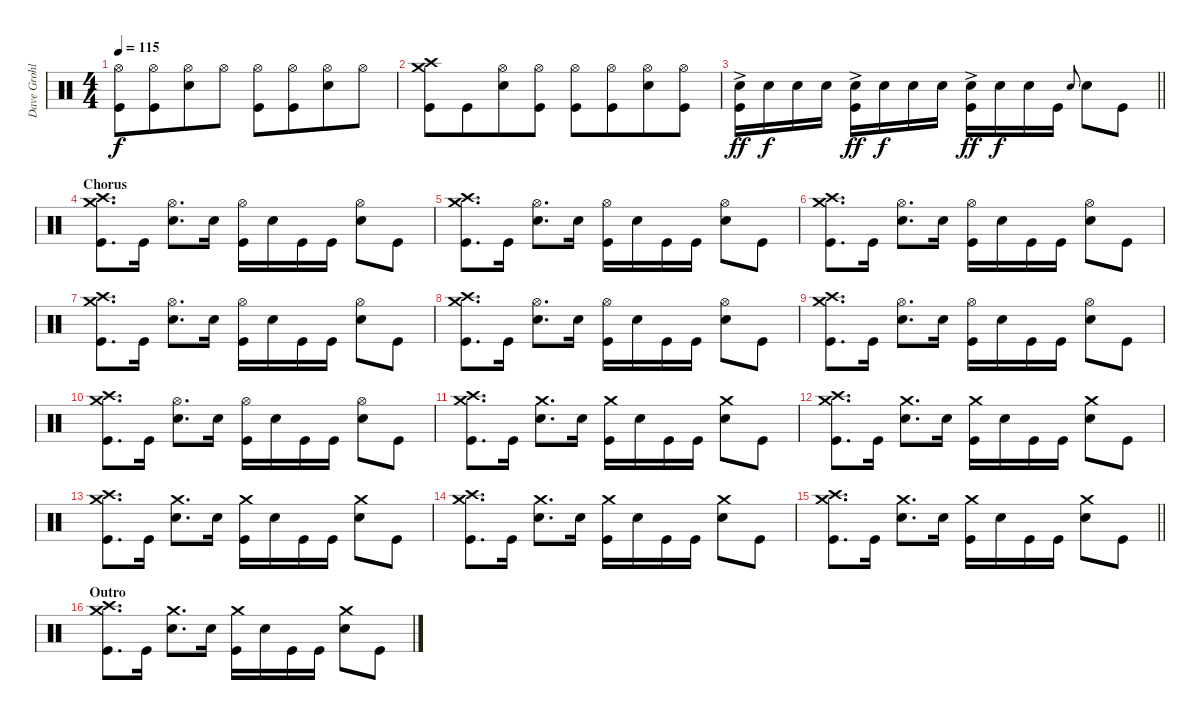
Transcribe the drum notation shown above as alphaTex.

\track ("Dave Grohl" "Dave Grohl") {instrument percussion}
\staff {score}
\articulation defaults
\ts (4 4)
\tempo 115
\clef neutral
\ks c
("Hi-Hat (open)" "Kick (hit)").8{dy f} ("Hi-Hat (open)" "Kick (hit)").8{beam merge} ("Hi-Hat (open)" "Snare (hit) 2").8 "Hi-Hat (open)".8 ("Hi-Hat (open)" "Kick (hit)").8 ("Hi-Hat (open)" "Kick (hit)").8{beam merge} ("Hi-Hat (open)" "Snare (hit) 2").8 "Hi-Hat (open)".8 |
("Crash medium (hit)" "Crash high (hit)" "Kick (hit)").8 "Kick (hit)".8{beam merge} ("Hi-Hat (open)" "Snare (hit) 2").8 ("Hi-Hat (open)" "Kick (hit)").8 ("Hi-Hat (open)" "Kick (hit)").8 ("Hi-Hat (open)" "Kick (hit)").8{beam merge} ("Hi-Hat (open)" "Snare (hit) 2").8 ("Hi-Hat (open)" "Kick (hit)").8 |
\barLineRight lightlight
("Snare (hit) 2" "Kick (hit)"{ac}).16{dy ff beam Down} "Snare (hit) 2".16{dy f beam Down} "Snare (hit) 2".16{beam Down} "Snare (hit) 2".16{beam Down} ("Snare (hit) 2" "Kick (hit)"{ac}).16{dy ff beam Down} "Snare (hit) 2".16{dy f beam Down} "Snare (hit) 2".16{beam Down} "Snare (hit) 2".16{beam Down} ("Snare (hit) 2" "Kick (hit)"{ac}).16{dy ff beam Down} "Snare (hit) 2".16{dy f beam Down} "Snare (hit) 2".16{beam Down} "Kick (hit)".16{beam Down} "Snare (hit) 2".8{gr onbeat} "Snare (hit) 2".8{beam Down} "Kick (hit)".8{beam Down} |
\section ("" "Chorus")
("Crash medium (hit)" "Crash high (hit)" "Kick (hit)").8{d} "Kick (hit)".16 ("Hi-Hat (open)" "Snare (hit) 2").8{d} "Snare (hit) 2".16 ("Hi-Hat (open)" "Kick (hit)").16 "Snare (hit) 2".16 "Kick (hit)".16 "Kick (hit)".16 ("Hi-Hat (open)" "Snare (hit) 2").8 "Kick (hit)".8 |
("Crash medium (hit)" "Crash high (hit)" "Kick (hit)").8{d} "Kick (hit)".16 ("Hi-Hat (open)" "Snare (hit) 2").8{d} "Snare (hit) 2".16 ("Hi-Hat (open)" "Kick (hit)").16 "Snare (hit) 2".16 "Kick (hit)".16 "Kick (hit)".16 ("Hi-Hat (open)" "Snare (hit) 2").8 "Kick (hit)".8 |
("Crash medium (hit)" "Crash high (hit)" "Kick (hit)").8{d} "Kick (hit)".16 ("Hi-Hat (open)" "Snare (hit) 2").8{d} "Snare (hit) 2".16 ("Hi-Hat (open)" "Kick (hit)").16 "Snare (hit) 2".16 "Kick (hit)".16 "Kick (hit)".16 ("Hi-Hat (open)" "Snare (hit) 2").8 "Kick (hit)".8 |
("Crash medium (hit)" "Crash high (hit)" "Kick (hit)").8{d} "Kick (hit)".16 ("Hi-Hat (open)" "Snare (hit) 2").8{d} "Snare (hit) 2".16 ("Hi-Hat (open)" "Kick (hit)").16 "Snare (hit) 2".16 "Kick (hit)".16 "Kick (hit)".16 ("Hi-Hat (open)" "Snare (hit) 2").8 "Kick (hit)".8 |
("Crash medium (hit)" "Crash high (hit)" "Kick (hit)").8{d} "Kick (hit)".16 ("Hi-Hat (open)" "Snare (hit) 2").8{d} "Snare (hit) 2".16 ("Hi-Hat (open)" "Kick (hit)").16 "Snare (hit) 2".16 "Kick (hit)".16 "Kick (hit)".16 ("Hi-Hat (open)" "Snare (hit) 2").8 "Kick (hit)".8 |
("Crash medium (hit)" "Crash high (hit)" "Kick (hit)").8{d} "Kick (hit)".16 ("Hi-Hat (open)" "Snare (hit) 2").8{d} "Snare (hit) 2".16 ("Hi-Hat (open)" "Kick (hit)").16 "Snare (hit) 2".16 "Kick (hit)".16 "Kick (hit)".16 ("Hi-Hat (open)" "Snare (hit) 2").8 "Kick (hit)".8 |
("Crash medium (hit)" "Crash high (hit)" "Kick (hit)").8{d} "Kick (hit)".16 ("Hi-Hat (open)" "Snare (hit) 2").8{d} "Snare (hit) 2".16 ("Hi-Hat (open)" "Kick (hit)").16 "Snare (hit) 2".16 "Kick (hit)".16 "Kick (hit)".16 ("Hi-Hat (open)" "Snare (hit) 2").8 "Kick (hit)".8 |
("Crash medium (hit)" "Crash high (hit)" "Kick (hit)").8{d} "Kick (hit)".16 ("Crash medium (hit)" "Snare (hit) 2").8{d} "Snare (hit) 2".16 ("Crash medium (hit)" "Kick (hit)").16 "Snare (hit) 2".16 "Kick (hit)".16 "Kick (hit)".16 ("Crash medium (hit)" "Snare (hit) 2").8 "Kick (hit)".8 |
("Crash medium (hit)" "Crash high (hit)" "Kick (hit)").8{d} "Kick (hit)".16 ("Crash medium (hit)" "Snare (hit) 2").8{d} "Snare (hit) 2".16 ("Crash medium (hit)" "Kick (hit)").16 "Snare (hit) 2".16 "Kick (hit)".16 "Kick (hit)".16 ("Crash medium (hit)" "Snare (hit) 2").8 "Kick (hit)".8 |
("Crash medium (hit)" "Crash high (hit)" "Kick (hit)").8{d} "Kick (hit)".16 ("Crash medium (hit)" "Snare (hit) 2").8{d} "Snare (hit) 2".16 ("Crash medium (hit)" "Kick (hit)").16 "Snare (hit) 2".16 "Kick (hit)".16 "Kick (hit)".16 ("Crash medium (hit)" "Snare (hit) 2").8 "Kick (hit)".8 |
("Crash medium (hit)" "Crash high (hit)" "Kick (hit)").8{d} "Kick (hit)".16 ("Crash medium (hit)" "Snare (hit) 2").8{d} "Snare (hit) 2".16 ("Crash medium (hit)" "Kick (hit)").16 "Snare (hit) 2".16 "Kick (hit)".16 "Kick (hit)".16 ("Crash medium (hit)" "Snare (hit) 2").8 "Kick (hit)".8 |
\barLineRight lightlight
("Crash medium (hit)" "Crash high (hit)" "Kick (hit)").8{d} "Kick (hit)".16 ("Crash medium (hit)" "Snare (hit) 2").8{d} "Snare (hit) 2".16 ("Crash medium (hit)" "Kick (hit)").16 "Snare (hit) 2".16 "Kick (hit)".16 "Kick (hit)".16 ("Crash medium (hit)" "Snare (hit) 2").8 "Kick (hit)".8 |
\section ("" "Outro")
("Crash medium (hit)" "Crash high (hit)" "Kick (hit)").8{d} "Kick (hit)".16 ("Crash medium (hit)" "Snare (hit) 2").8{d} "Snare (hit) 2".16 ("Crash medium (hit)" "Kick (hit)").16 "Snare (hit) 2".16 "Kick (hit)".16 "Kick (hit)".16 ("Crash medium (hit)" "Snare (hit) 2").8 "Kick (hit)".8
